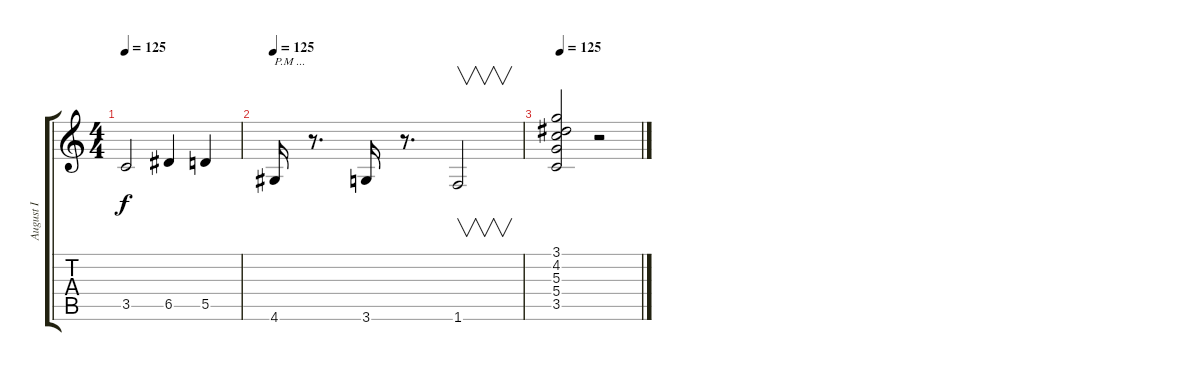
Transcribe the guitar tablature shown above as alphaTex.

\track ("August I" "August I") {instrument distortionguitar}
\staff {score tabs}
\tuning (E4 B3 G3 D3 A2 E2) {hide}
\ts (4 4)
\tempo 125
\clef g2
\ks c
3.5.2{dy f} 6.5.4 5.5.4 |
\tempo 125
4.6.16{txt "P.M ..."} r.8{d} 3.6.16 r.8{d} 1.6.2{v} |
\tempo 125
(3.1 4.2 5.3 5.4 3.5).2 r.2
